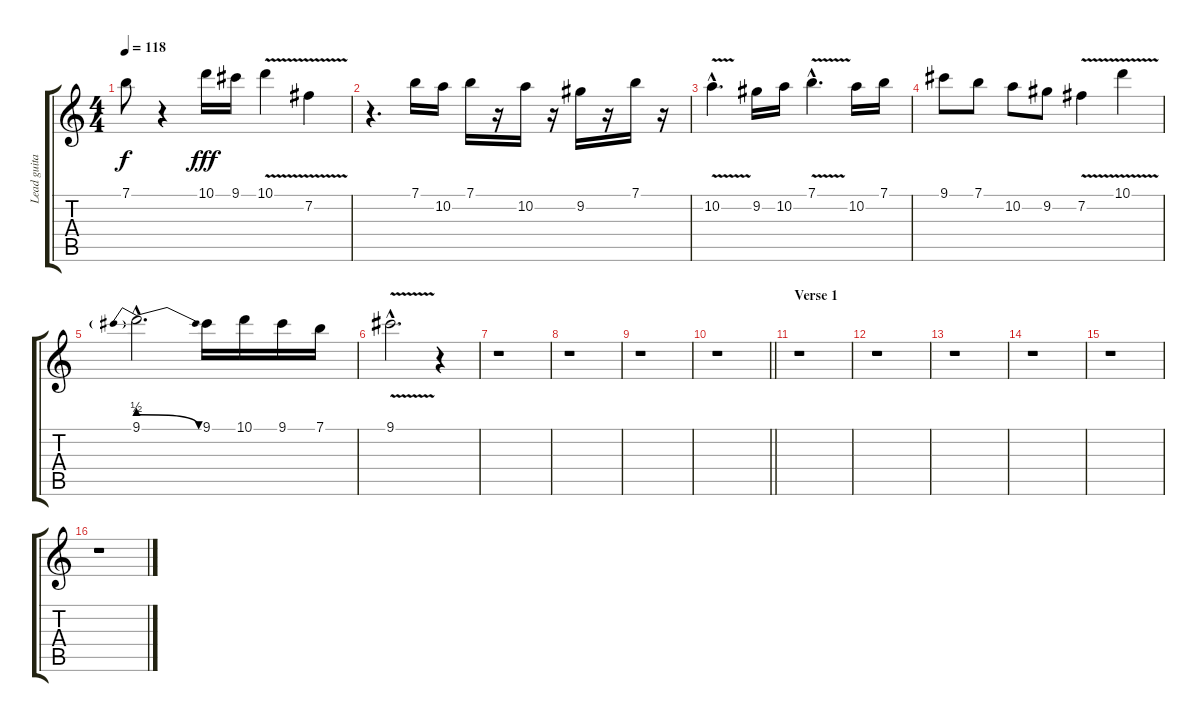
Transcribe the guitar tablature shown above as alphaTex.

\track ("Lead guitar/ Trumpet" "Lead guita") {instrument distortionguitar}
\staff {score tabs}
\tuning (E4 B3 G3 D3 A2 E2) {hide}
\ts (4 4)
\tempo 118
\clef g2
\ks c
7.1{t}.8{dy f} r.4 10.1.16{dy fff} 9.1.16 10.1{v}.4 7.2{v}.4 |
r.4{d} 7.1.16 10.2.16 7.1.16 r.16 10.2.16 r.16 9.2.16 r.16 7.1.16 r.16 |
10.2{v hac}.4{d} 9.2.16 10.2.16 7.1{v hac}.4{d} 10.2.16 7.1.16 |
9.1.8 7.1.8 10.2.8 9.2.8 7.2{v}.4 10.1{v}.4 |
9.1{be (prebendrelease 0 2 60 0) hac}.2{d} 9.1.16 10.1.16 9.1.16 7.1.16 |
9.1{v hac}.2{d} r.4 |
r.1 |
r.1 |
r.1 |
\barLineRight lightlight
r.1 |
\section ("" "Verse 1")
r.1 |
r.1 |
r.1 |
r.1 |
r.1 |
r.1
